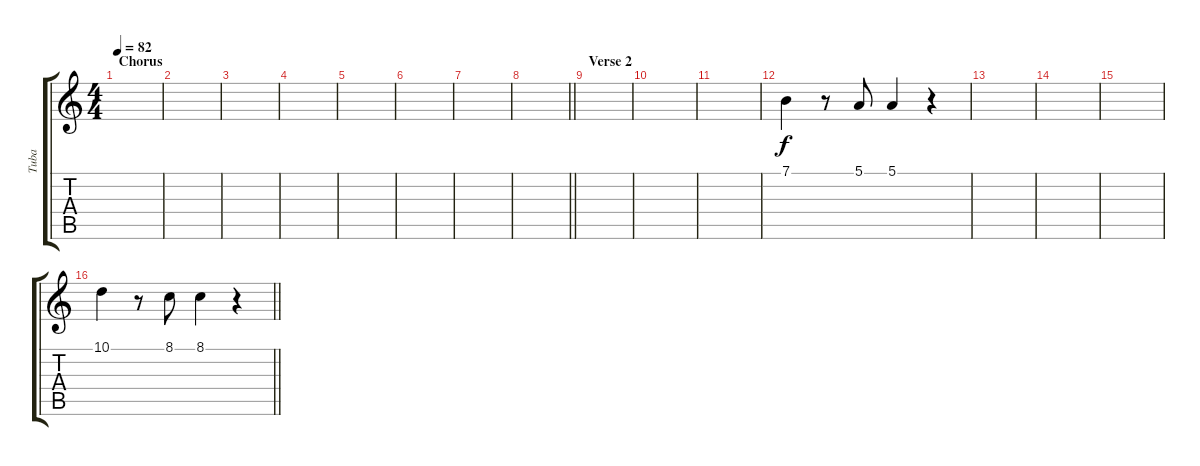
\track ("Tuba" "Tuba") {instrument tuba}
\staff {score tabs}
\tuning (E4 B3 G3 D3 A2 E2) {hide}
\ts (4 4)
\section ("" "Chorus")
\tempo 82
\clef g2
\ks c
|
|
|
|
|
|
|
\barLineRight lightlight
|
\section ("" "Verse 2")
|
|
|
7.1.4 r.8 5.1.8 5.1.4 r.4 |
|
|
|
\barLineRight lightlight
10.1.4 r.8 8.1.8 8.1.4 r.4
